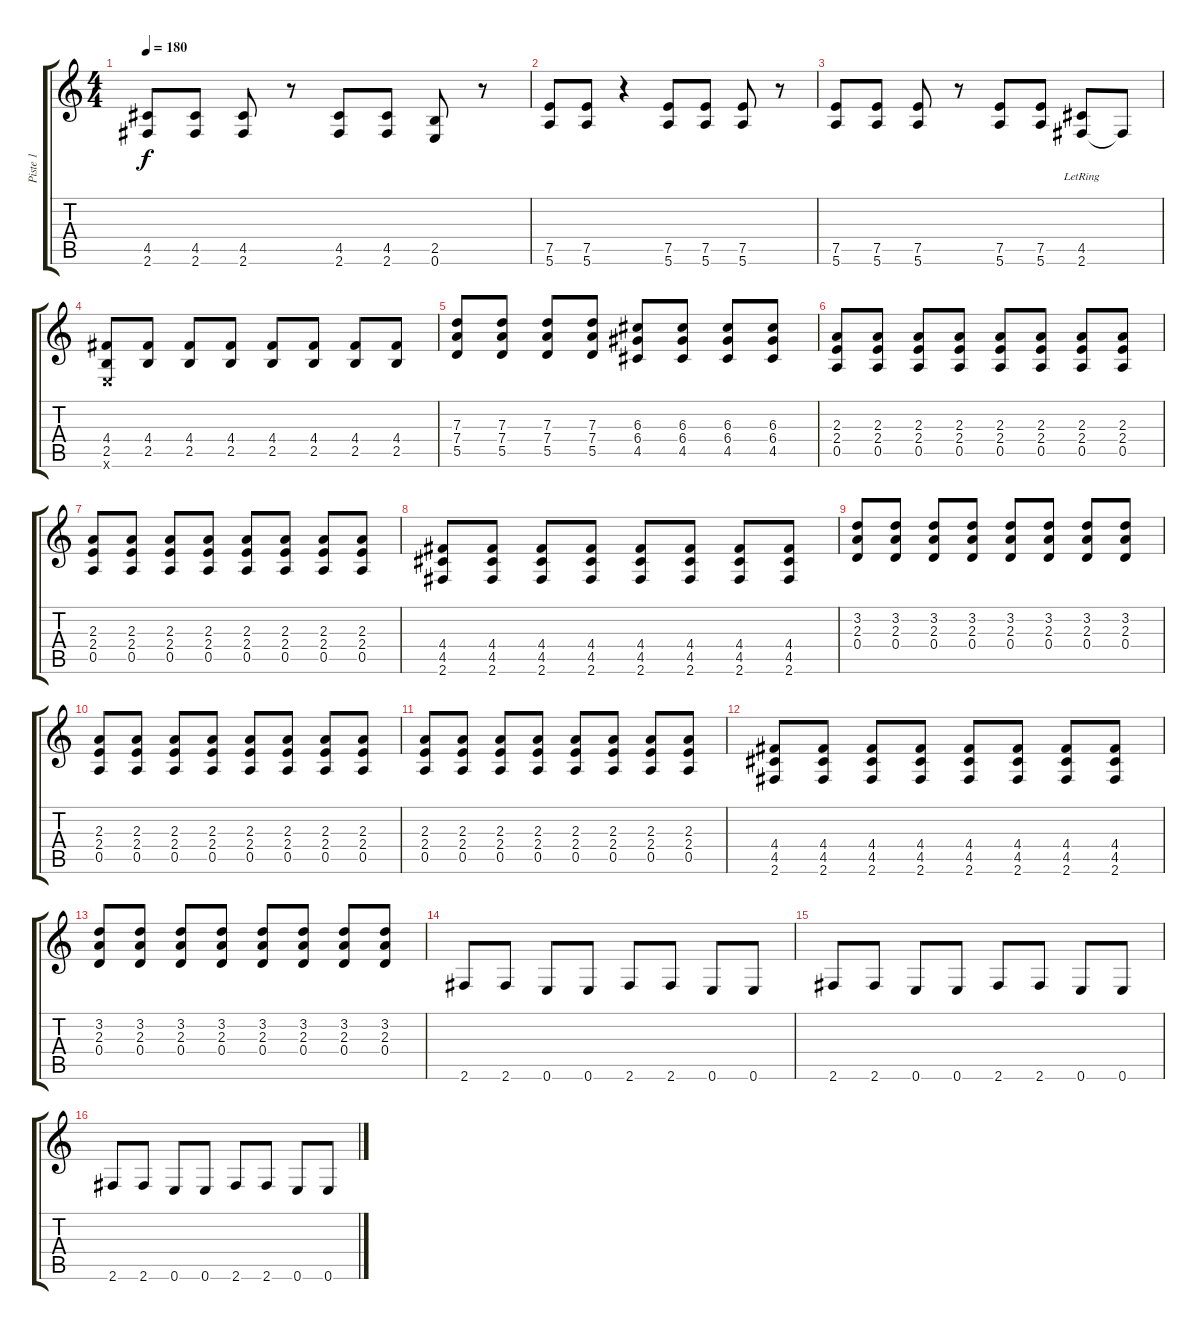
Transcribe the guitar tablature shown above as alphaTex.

\track ("Piste 1" "Piste 1") {instrument distortionguitar}
\staff {score tabs}
\tuning (E4 B3 G3 D3 A2 E2) {hide}
\ts (4 4)
\tempo 180
\clef g2
\ks c
(4.5 2.6).8{dy f} (4.5 2.6).8 (4.5 2.6).8 r.8 (4.5 2.6).8 (4.5 2.6).8 (2.5 0.6).8 r.8 |
(7.5 5.6).8 (7.5 5.6).8 r.4 (7.5 5.6).8 (7.5 5.6).8 (7.5 5.6).8 r.8 |
(7.5 5.6).8 (7.5 5.6).8 (7.5 5.6).8 r.8 (7.5 5.6).8 (7.5 5.6).8 (4.5{lr} 2.6{lr}).8 2.6{t}.8 |
(4.4 2.5 0.6{x}).8 (4.4 2.5).8 (4.4 2.5).8 (4.4 2.5).8 (4.4 2.5).8 (4.4 2.5).8 (4.4 2.5).8 (4.4 2.5).8 |
(7.3 7.4 5.5).8 (7.3 7.4 5.5).8 (7.3 7.4 5.5).8 (7.3 7.4 5.5).8 (6.3 6.4 4.5).8 (6.3 6.4 4.5).8 (6.3 6.4 4.5).8 (6.3 6.4 4.5).8 |
(2.3 2.4 0.5).8 (2.3 2.4 0.5).8 (2.3 2.4 0.5).8 (2.3 2.4 0.5).8 (2.3 2.4 0.5).8 (2.3 2.4 0.5).8 (2.3 2.4 0.5).8 (2.3 2.4 0.5).8 |
(2.3 2.4 0.5).8 (2.3 2.4 0.5).8 (2.3 2.4 0.5).8 (2.3 2.4 0.5).8 (2.3 2.4 0.5).8 (2.3 2.4 0.5).8 (2.3 2.4 0.5).8 (2.3 2.4 0.5).8 |
(4.4 4.5 2.6).8 (4.4 4.5 2.6).8 (4.4 4.5 2.6).8 (4.4 4.5 2.6).8 (4.4 4.5 2.6).8 (4.4 4.5 2.6).8 (4.4 4.5 2.6).8 (4.4 4.5 2.6).8 |
(3.2 2.3 0.4).8 (3.2 2.3 0.4).8 (3.2 2.3 0.4).8 (3.2 2.3 0.4).8 (3.2 2.3 0.4).8 (3.2 2.3 0.4).8 (3.2 2.3 0.4).8 (3.2 2.3 0.4).8 |
(2.3 2.4 0.5).8 (2.3 2.4 0.5).8 (2.3 2.4 0.5).8 (2.3 2.4 0.5).8 (2.3 2.4 0.5).8 (2.3 2.4 0.5).8 (2.3 2.4 0.5).8 (2.3 2.4 0.5).8 |
(2.3 2.4 0.5).8 (2.3 2.4 0.5).8 (2.3 2.4 0.5).8 (2.3 2.4 0.5).8 (2.3 2.4 0.5).8 (2.3 2.4 0.5).8 (2.3 2.4 0.5).8 (2.3 2.4 0.5).8 |
(4.4 4.5 2.6).8 (4.4 4.5 2.6).8 (4.4 4.5 2.6).8 (4.4 4.5 2.6).8 (4.4 4.5 2.6).8 (4.4 4.5 2.6).8 (4.4 4.5 2.6).8 (4.4 4.5 2.6).8 |
(3.2 2.3 0.4).8 (3.2 2.3 0.4).8 (3.2 2.3 0.4).8 (3.2 2.3 0.4).8 (3.2 2.3 0.4).8 (3.2 2.3 0.4).8 (3.2 2.3 0.4).8 (3.2 2.3 0.4).8 |
2.6.8 2.6.8 0.6.8 0.6.8 2.6.8 2.6.8 0.6.8 0.6.8 |
2.6.8 2.6.8 0.6.8 0.6.8 2.6.8 2.6.8 0.6.8 0.6.8 |
2.6.8 2.6.8 0.6.8 0.6.8 2.6.8 2.6.8 0.6.8 0.6.8
